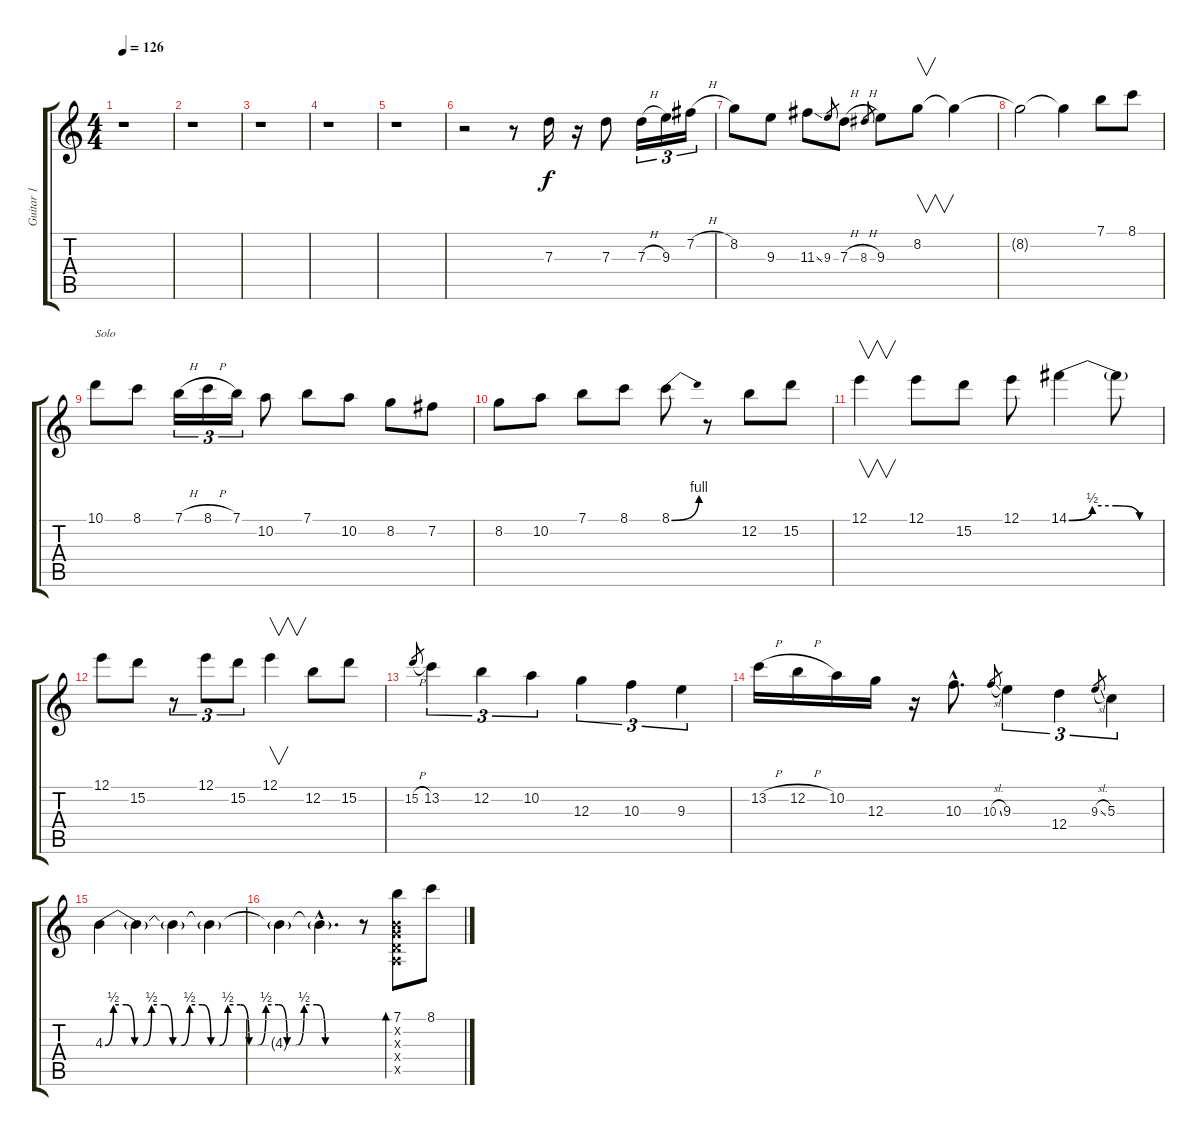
\track ("Guitar 1" "Guitar 1") {instrument overdrivenguitar}
\staff {score tabs}
\tuning (E4 B3 G3 D3 A2 E2) {hide}
\ts (4 4)
\tempo 126
\clef g2
\ks c
r.1{dy f} |
r.1 |
r.1 |
r.1 |
r.1 |
r.2 r.8 7.3.16 r.16 7.3.8 7.3{h}.16{tu (3 2)} 9.3.16{tu (3 2)} 7.2{h}.16{tu (3 2)} |
8.2.8 9.3.8 11.3{ss}.8 9.3.8{gr} 7.3{h}.8 8.3{h}.8{gr} 9.3.8 8.2.8{v} 8.2{t}.4 |
8.2{t}.2 8.2{t}.4 7.1.8 8.1.8 |
10.1.8{txt "Solo"} 8.1.8 7.1{h}.16{tu (3 2)} 8.1{h}.16{tu (3 2)} 7.1.16{tu (3 2)} 10.2.8 7.1.8 10.2.8 8.2.8 7.2.8 |
8.2.8 10.2.8 7.1.8 8.1.8 8.1{be (bend 0 0 60 4)}.8 r.8 12.2.8 15.2.8 |
12.1.4{v} 12.1.8 15.2.8 12.1.8 14.1{be (custom 0 0 15 2 30 2 45 0 60 0)}.4 14.1{t}.8 |
12.1.8 15.2.8 r.8{tu (3 2)} 12.1.8{tu (3 2)} 15.2.8{tu (3 2)} 12.1.4{v} 12.2.8 15.2.8 |
15.2{h}.8{gr} 13.2.4{tu (3 2)} 12.2.4{tu (3 2)} 10.2.4{tu (3 2)} 12.3.4{tu (3 2)} 10.3.4{tu (3 2)} 9.3.4{tu (3 2)} |
13.2{h}.16 12.2{h}.16 10.2.16 12.3.16 r.16 10.3{hac}.8{d} 10.3{sl}.8{gr} 9.3.4{tu (3 2)} 12.4.4{tu (3 2)} 9.3{sl}.8{gr} 5.3.4{tu (3 2)} |
4.3{be (custom 0 0 2 2 5 2 7 0 9 0 11 2 14 2 16 0 18 0 20 2 23 2 25 0 27 0 29 2 32 2 34 0 36 0 38 2 41 2 43 0 45 0 47 2 50 2 52 0 60 0)}.4 4.3{t}.4 4.3{t}.4 4.3{t}.4 |
4.3{t}.4 4.3{hac t}.4{d} r.8 (7.1 0.2{x} 0.3{x} 0.4{x} 0.5{x}).8{bd 120} 8.1.8
